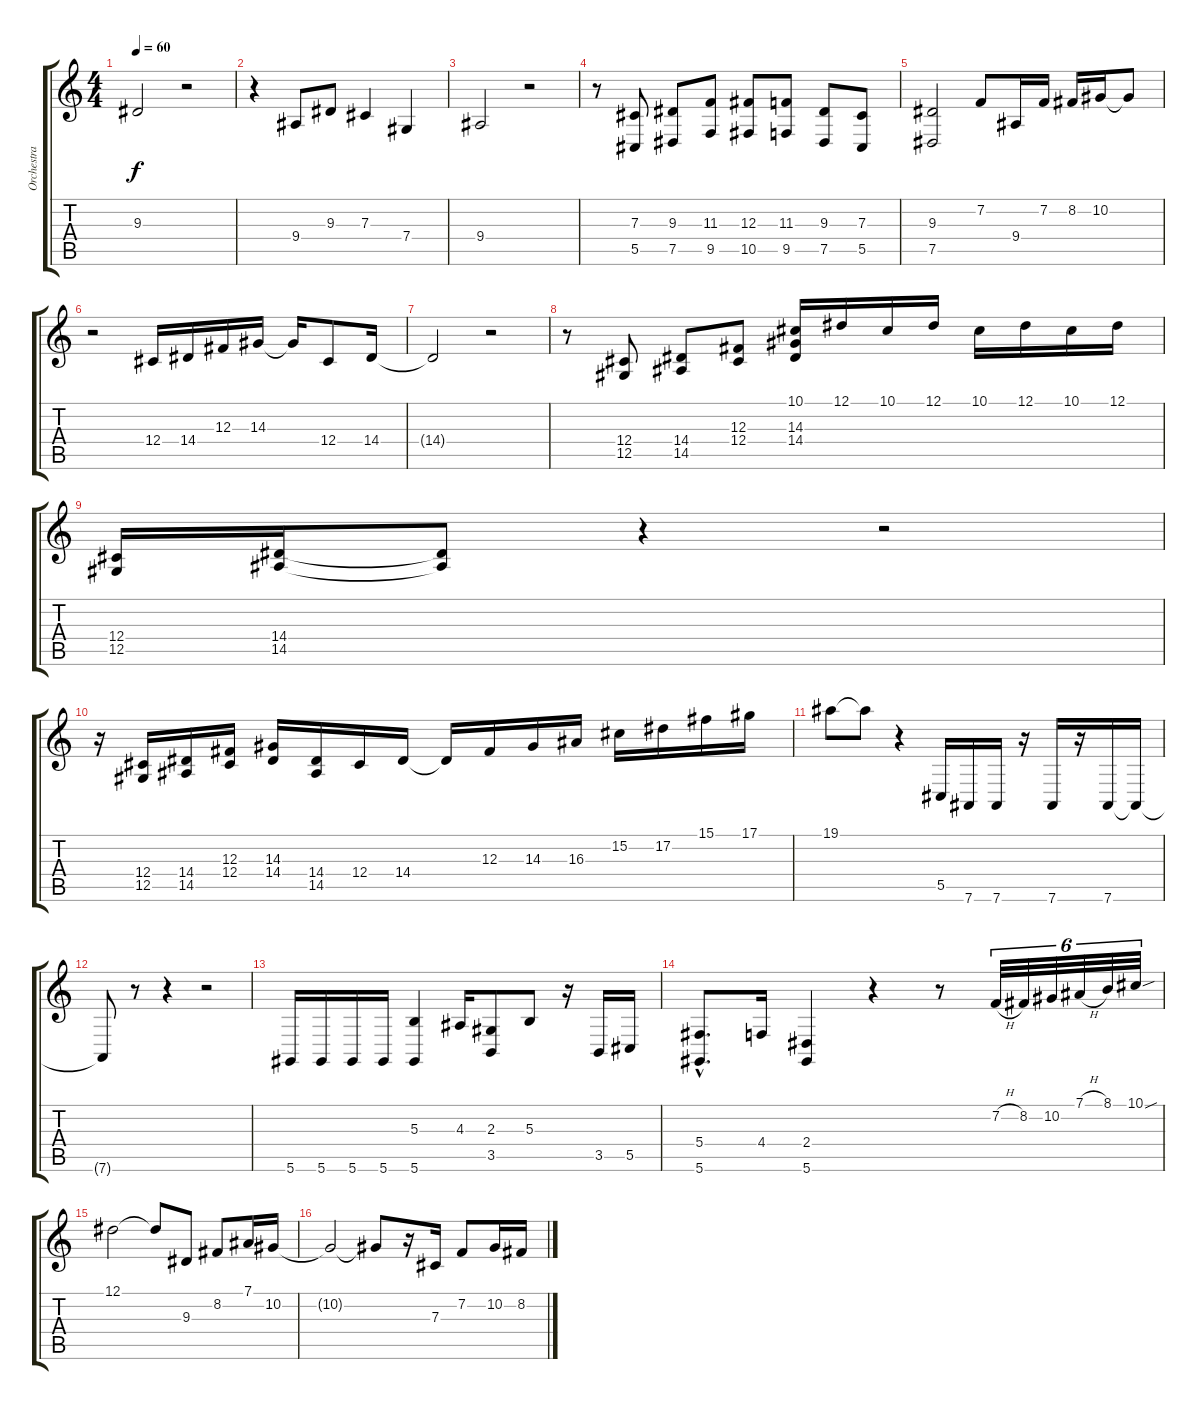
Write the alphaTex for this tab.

\track ("Orchestra" "Orchestra") {instrument violin}
\staff {score tabs}
\tuning (Eb4 Bb3 Gb3 Db3 Ab2 Eb2) {hide}
\ts (4 4)
\tempo 60
\clef g2
\ks c
9.3{t}.2{dy f} r.2 |
r.4 9.4.8 9.3.8 7.3.4 7.4.4 |
9.4.2 r.2 |
r.8 (7.3 5.5).8 (9.3 7.5).8 (11.3 9.5).8 (12.3 10.5).8 (11.3 9.5).8 (9.3 7.5).8 (7.3 5.5).8 |
(9.3 7.5).2 7.2.8 9.4.16 7.2.16 8.2.16 10.2.16 10.2{t}.8 |
r.2 12.4.16 14.4.16 12.3.16 14.3.16 14.3{t}.16 12.4.8 14.4.16 |
14.4{t}.2 r.2 |
r.8 (12.4 12.5).8 (14.4 14.5).8 (12.3 12.4).8 (10.1 14.3 14.4).16 12.1.16 10.1.16 12.1.16 10.1.16 12.1.16 10.1.16 12.1.16 |
(12.4 12.5).16 (14.4 14.5).16 (14.4{t} 14.5{t}).8 r.4 r.2 |
r.16 (12.4 12.5).16 (14.4 14.5).16 (12.3 12.4).16 (14.3 14.4).16 (14.4 14.5).16 12.4.16 14.4.16 14.4{t}.16 12.3.16 14.3.16 16.3.16 15.2.16 17.2.16 15.1.16 17.1.16 |
19.1.8 19.1{t}.8 r.4 5.5.16 7.6.16 7.6.16 r.16 7.6.16 r.16 7.6.16 7.6{t}.16 |
7.6{t}.8 r.8 r.4 r.2 |
5.6.16 5.6.16 5.6.16 5.6.16 (5.3 5.6).4 4.3.16 (2.3 3.5).8 5.3.8 r.16 3.5.16 5.5.16 |
(5.4{hac} 5.6{hac}).8{d} 4.4.16 (2.4 5.6).4 r.4 r.8 7.2{h}.32{tu (6 4)} 8.2.32{tu (6 4)} 10.2.32{tu (6 4)} 7.1{h}.32{tu (6 4)} 8.1.32{tu (6 4)} 10.1{sou}.32{tu (6 4)} |
12.1.2 12.1{t}.8 9.3.8 8.2.8 7.1.16 10.2.16 |
10.2{t}.2 10.2{t}.8 r.16 7.3.16 7.2.8 10.2.16 8.2.16
